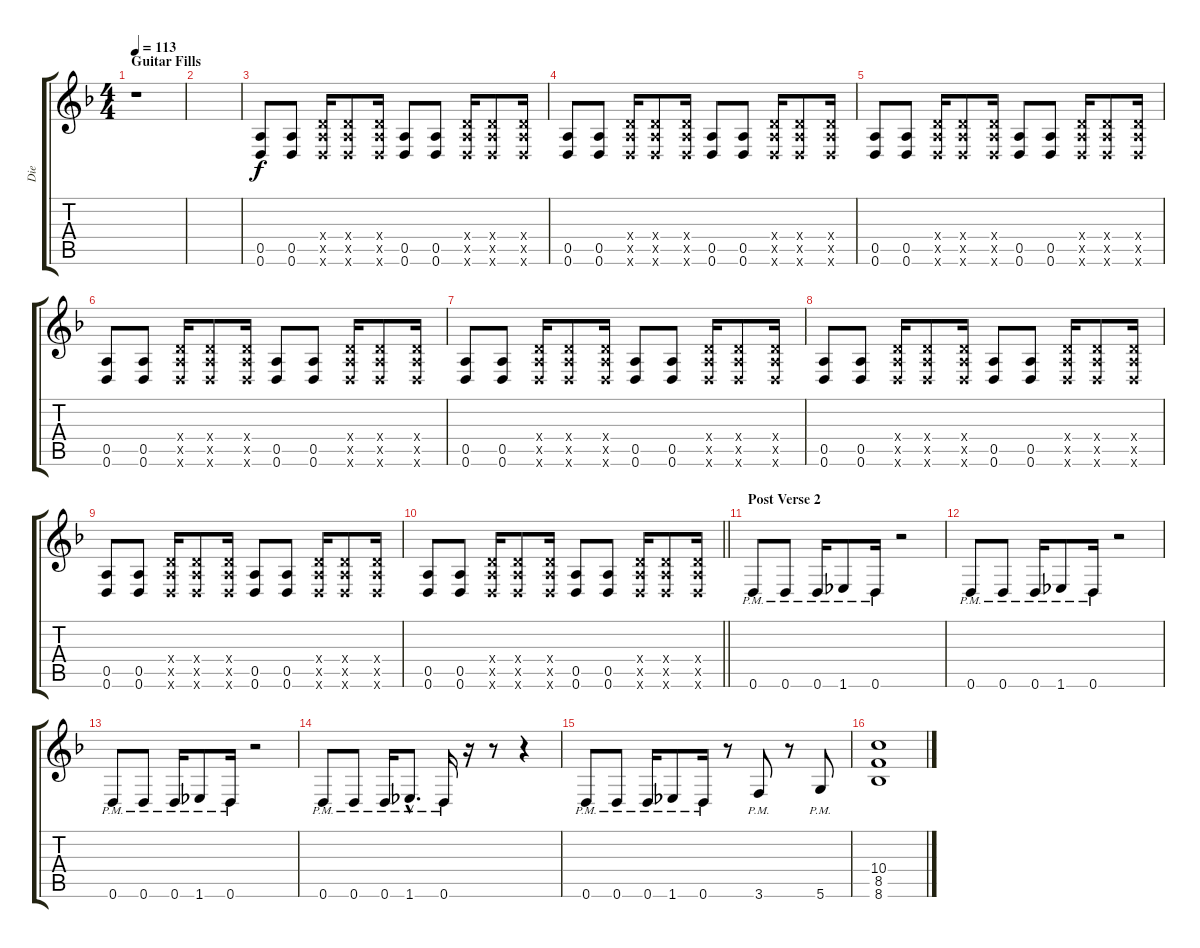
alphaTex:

\track ("Die " "Die ") {instrument distortionguitar}
\staff {score tabs}
\tuning (E4 B3 G3 D3 A2 D2) {hide}
\ts (4 4)
\section ("" "Guitar Fills")
\tempo 113
\clef g2
\ks f
r.1{dy f} |
|
(0.5 0.6).8 (0.5 0.6).8 (0.4{x} 0.5{x} 0.6{x}).16 (0.4{x} 0.5{x} 0.6{x}).8 (0.4{x} 0.5{x} 0.6{x}).16 (0.5 0.6).8 (0.5 0.6).8 (0.4{x} 0.5{x} 0.6{x}).16 (0.4{x} 0.5{x} 0.6{x}).8 (0.4{x} 0.5{x} 0.6{x}).16 |
(0.5 0.6).8 (0.5 0.6).8 (0.4{x} 0.5{x} 0.6{x}).16 (0.4{x} 0.5{x} 0.6{x}).8 (0.4{x} 0.5{x} 0.6{x}).16 (0.5 0.6).8 (0.5 0.6).8 (0.4{x} 0.5{x} 0.6{x}).16 (0.4{x} 0.5{x} 0.6{x}).8 (0.4{x} 0.5{x} 0.6{x}).16 |
(0.5 0.6).8 (0.5 0.6).8 (0.4{x} 0.5{x} 0.6{x}).16 (0.4{x} 0.5{x} 0.6{x}).8 (0.4{x} 0.5{x} 0.6{x}).16 (0.5 0.6).8 (0.5 0.6).8 (0.4{x} 0.5{x} 0.6{x}).16 (0.4{x} 0.5{x} 0.6{x}).8 (0.4{x} 0.5{x} 0.6{x}).16 |
(0.5 0.6).8 (0.5 0.6).8 (0.4{x} 0.5{x} 0.6{x}).16 (0.4{x} 0.5{x} 0.6{x}).8 (0.4{x} 0.5{x} 0.6{x}).16 (0.5 0.6).8 (0.5 0.6).8 (0.4{x} 0.5{x} 0.6{x}).16 (0.4{x} 0.5{x} 0.6{x}).8 (0.4{x} 0.5{x} 0.6{x}).16 |
(0.5 0.6).8 (0.5 0.6).8 (0.4{x} 0.5{x} 0.6{x}).16 (0.4{x} 0.5{x} 0.6{x}).8 (0.4{x} 0.5{x} 0.6{x}).16 (0.5 0.6).8 (0.5 0.6).8 (0.4{x} 0.5{x} 0.6{x}).16 (0.4{x} 0.5{x} 0.6{x}).8 (0.4{x} 0.5{x} 0.6{x}).16 |
(0.5 0.6).8 (0.5 0.6).8 (0.4{x} 0.5{x} 0.6{x}).16 (0.4{x} 0.5{x} 0.6{x}).8 (0.4{x} 0.5{x} 0.6{x}).16 (0.5 0.6).8 (0.5 0.6).8 (0.4{x} 0.5{x} 0.6{x}).16 (0.4{x} 0.5{x} 0.6{x}).8 (0.4{x} 0.5{x} 0.6{x}).16 |
(0.5 0.6).8 (0.5 0.6).8 (0.4{x} 0.5{x} 0.6{x}).16 (0.4{x} 0.5{x} 0.6{x}).8 (0.4{x} 0.5{x} 0.6{x}).16 (0.5 0.6).8 (0.5 0.6).8 (0.4{x} 0.5{x} 0.6{x}).16 (0.4{x} 0.5{x} 0.6{x}).8 (0.4{x} 0.5{x} 0.6{x}).16 |
\barLineRight lightlight
(0.5 0.6).8 (0.5 0.6).8 (0.4{x} 0.5{x} 0.6{x}).16 (0.4{x} 0.5{x} 0.6{x}).8 (0.4{x} 0.5{x} 0.6{x}).16 (0.5 0.6).8 (0.5 0.6).8 (0.4{x} 0.5{x} 0.6{x}).16 (0.4{x} 0.5{x} 0.6{x}).8 (0.4{x} 0.5{x} 0.6{x}).16 |
\section ("" "Post Verse 2")
0.6{pm}.8 0.6{pm}.8 0.6{pm}.16 1.6{pm}.8 0.6{pm}.16 r.2 |
0.6{pm}.8 0.6{pm}.8 0.6{pm}.16 1.6{pm}.8 0.6{pm}.16 r.2 |
0.6{pm}.8 0.6{pm}.8 0.6{pm}.16 1.6{pm}.8 0.6{pm}.16 r.2 |
0.6{pm}.8 0.6{pm}.8 0.6{pm}.16 1.6{hac pm}.8{d} 0.6{pm}.16 r.16 r.8 r.4 |
0.6{pm}.8 0.6{pm}.8 0.6{pm}.16 1.6{pm}.8 0.6{pm}.16 r.8 3.6{pm}.8 r.8 5.6{pm}.8 |
(10.4 8.5 8.6).1
